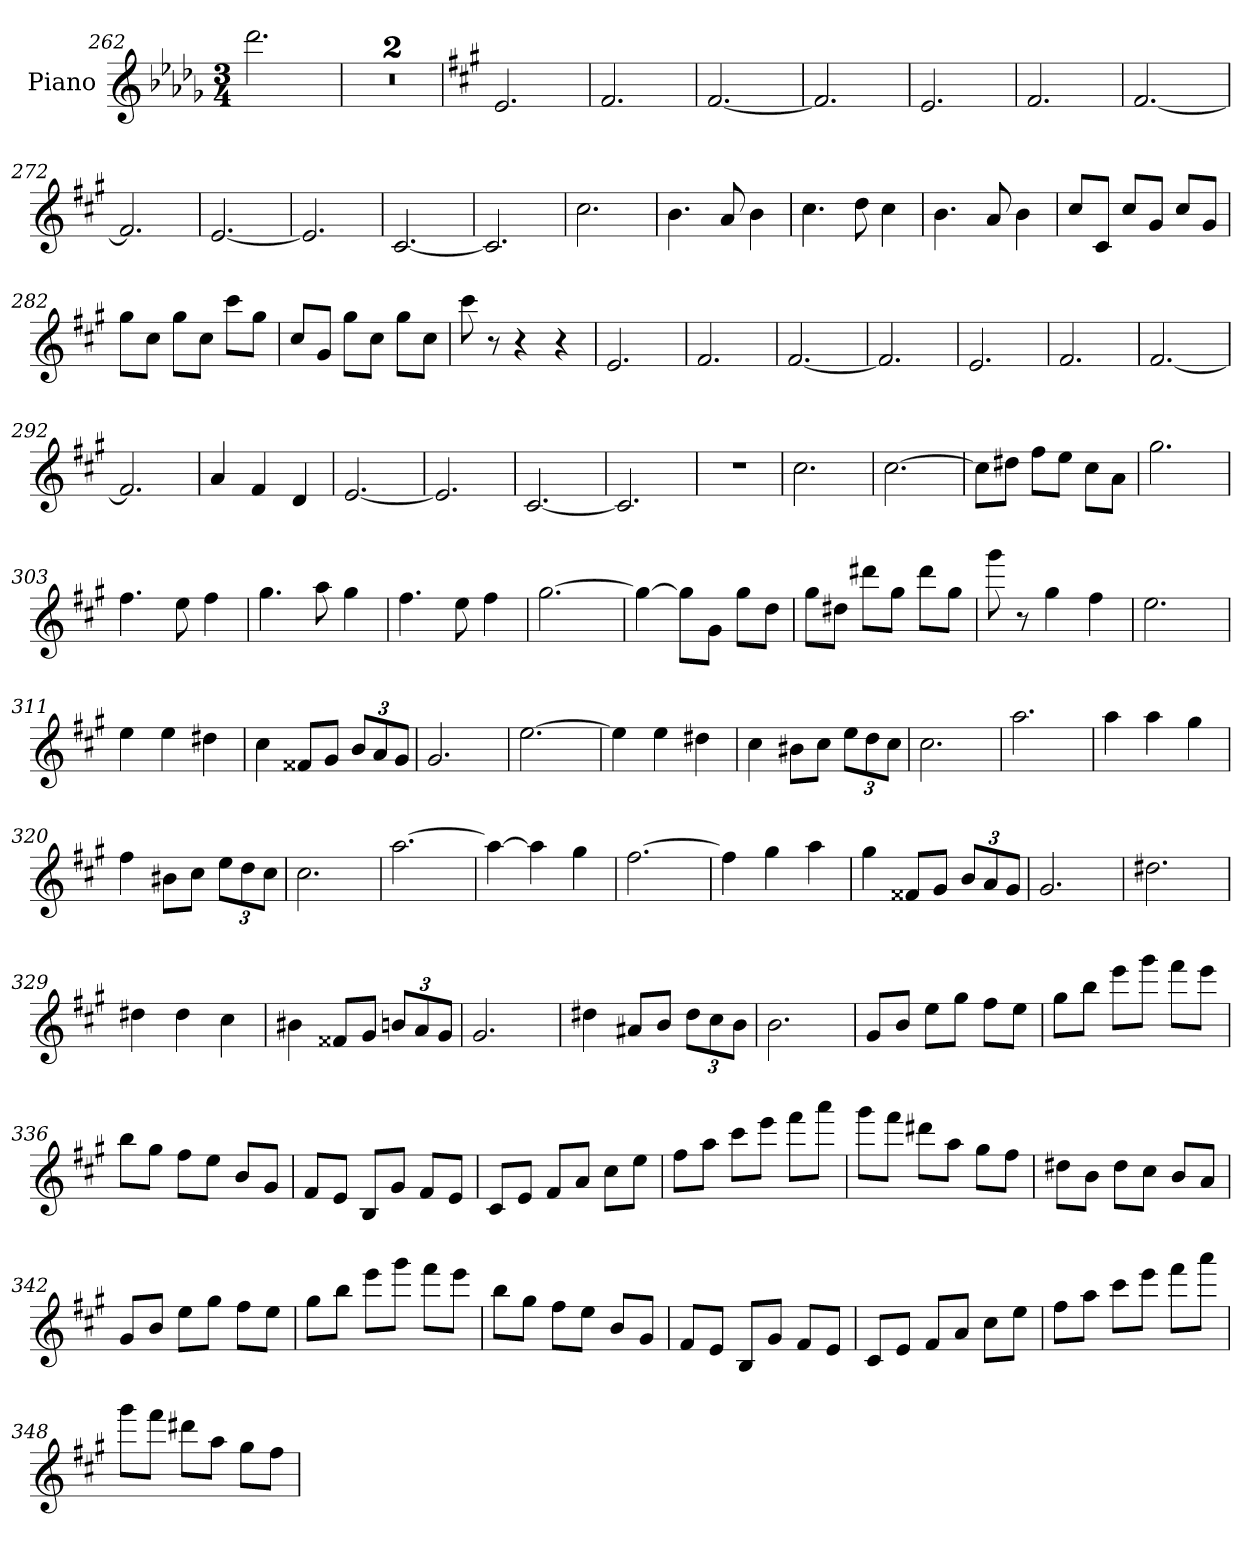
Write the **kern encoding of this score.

**kern
*part1
*staff1
*I"Piano
*I'Pno
*clefG2
*k[b-e-a-d-g-]
*b-:
*M3/4
=262
2.ddd-
=263
2.r
=264
2.r
=265
*k[f#c#g#]
2.e
=266
2.f#
=267
[2.f#
=268
2.f#]
=269
2.e
=270
2.f#
=271
[2.f#
=272
2.f#]
=273
[2.e
=274
2.e]
=275
[2.c#
=276
2.c#]
=277
2.cc#
=278
4.b
8a
4b
=279
4.cc#
8dd
4cc#
=280
4.b
8a
4b
=281
8cc#/L
8c#/J
8cc#/L
8g#/J
8cc#/L
8g#/J
=282
8gg#\L
8cc#\J
8gg#\L
8cc#\J
8ccc#\L
8gg#\J
=283
8cc#/L
8g#/J
8gg#\L
8cc#\J
8gg#\L
8cc#\J
=284
8ccc#
8r
4r
4r
=285
2.e
=286
2.f#
=287
[2.f#
=288
2.f#]
=289
2.e
=290
2.f#
=291
[2.f#
=292
2.f#]
=293
4a
4f#
4d
=294
[2.e
=295
2.e]
=296
[2.c#
=297
2.c#]
=298
2.r
=299
2.cc#
=300
[2.cc#
=301
8cc#\L]
8dd#X\J
8ff#\L
8ee\J
8cc#\L
8a\J
=302
2.gg#
=303
4.ff#
8ee
4ff#
=304
4.gg#
8aa
4gg#
=305
4.ff#
8ee
4ff#
=306
[2.gg#
=307
4gg#_
8gg#\L]
8g#\J
8gg#\L
8dd\J
=308
8gg#\L
8dd#X\J
8ddd#X\L
8gg#\J
8ddd#\L
8gg#\J
=309
8ggg#
8r
4gg#
4ff#
=310
2.ee
=311
4ee
4ee
4dd#X
=312
4cc#
8f##X/L
8g#/J
12b/L
12a/
12g#/J
=313
2.g#
=314
[2.ee
=315
4ee]
4ee
4dd#X
=316
4cc#
8b#X\L
8cc#\J
12ee\L
12dd\
12cc#\J
=317
2.cc#
=318
2.aa
=319
4aa
4aa
4gg#
=320
4ff#
8b#X\L
8cc#\J
12ee\L
12dd\
12cc#\J
=321
2.cc#
=322
[2.aa
=323
4aa_
4aa]
4gg#
=324
[2.ff#
=325
4ff#]
4gg#
4aa
=326
4gg#
8f##X/L
8g#/J
12b/L
12a/
12g#/J
=327
2.g#
=328
2.dd#X
=329
4dd#X
4dd#
4cc#
=330
4b#X
8f##X/L
8g#/J
12bn/L
12a/
12g#/J
=331
2.g#
=332
4dd#X
8a#X/L
8b/J
12dd#\L
12cc#\
12b\J
=333
2.b
=334
8g#/L
8b/J
8ee\L
8gg#\J
8ff#\L
8ee\J
=335
8gg#\L
8bb\J
8eee\L
8ggg#\J
8fff#\L
8eee\J
=336
8bb\L
8gg#\J
8ff#\L
8ee\J
8b/L
8g#/J
=337
8f#/L
8e/J
8B/L
8g#/J
8f#/L
8e/J
=338
8c#/L
8e/J
8f#/L
8a/J
8cc#\L
8ee\J
=339
8ff#\L
8aa\J
8ccc#\L
8eee\J
8fff#\L
8aaa\J
=340
8ggg#\L
8fff#\J
8ddd#X\L
8aa\J
8gg#\L
8ff#\J
=341
8dd#X\L
8b\J
8dd#\L
8cc#\J
8b/L
8a/J
=342
8g#/L
8b/J
8ee\L
8gg#\J
8ff#\L
8ee\J
=343
8gg#\L
8bb\J
8eee\L
8ggg#\J
8fff#\L
8eee\J
=344
8bb\L
8gg#\J
8ff#\L
8ee\J
8b/L
8g#/J
=345
8f#/L
8e/J
8B/L
8g#/J
8f#/L
8e/J
=346
8c#/L
8e/J
8f#/L
8a/J
8cc#\L
8ee\J
=347
8ff#\L
8aa\J
8ccc#\L
8eee\J
8fff#\L
8aaa\J
=348
8ggg#\L
8fff#\J
8ddd#X\L
8aa\J
8gg#\L
8ff#\J
=
*-
